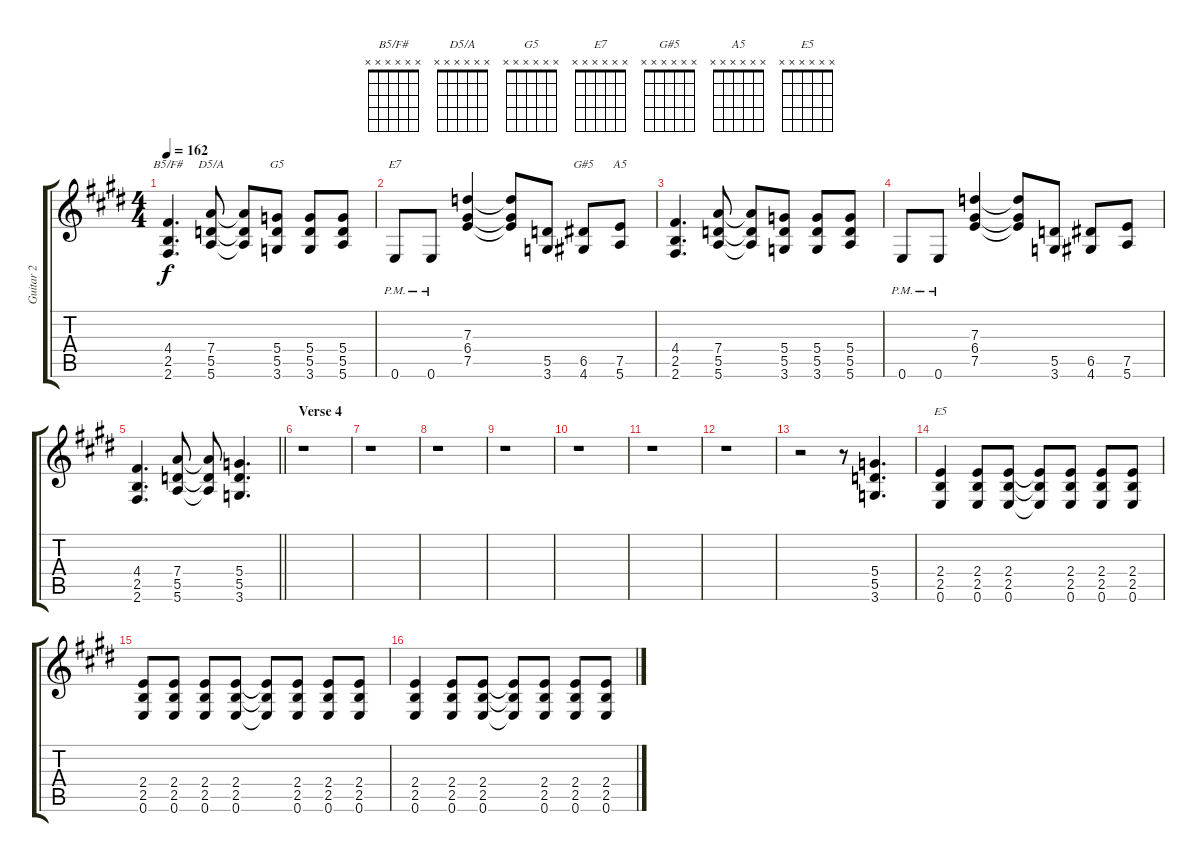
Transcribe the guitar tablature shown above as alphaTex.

\track ("Guitar 2" "Guitar 2") {instrument distortionguitar}
\staff {score tabs}
\tuning (E4 B3 G3 D3 A2 E2) {hide}
\chord ("B5/F#" x x x x x x)
\chord ("D5/A" x x x x x x)
\chord ("G5" x x x x x x)
\chord ("E7" x x x x x x)
\chord ("G#5" x x x x x x)
\chord ("A5" x x x x x x)
\chord ("E5" x x x x x x)
\ts (4 4)
\tempo 162
\clef g2
\ks e
(4.4 2.5 2.6).4{d ch "B5/F#" dy f} (7.4 5.5 5.6).8{ch "D5/A"} (7.4{t} 5.5{t} 5.6{t}).8 (5.4 5.5 3.6).8{ch "G5"} (5.4 5.5 3.6).8 (5.4 5.5 5.6).8 |
0.6{pm}.8{ch "E7"} 0.6{pm}.8 (7.3 6.4 7.5).4 (7.3{t} 6.4{t} 7.5{t}).8 (5.5 3.6).8 (6.5 4.6).8{ch "G#5"} (7.5 5.6).8{ch "A5"} |
(4.4 2.5 2.6).4{d} (7.4 5.5 5.6).8 (7.4{t} 5.5{t} 5.6{t}).8 (5.4 5.5 3.6).8 (5.4 5.5 3.6).8 (5.4 5.5 5.6).8 |
0.6{pm}.8 0.6{pm}.8 (7.3 6.4 7.5).4 (7.3{t} 6.4{t} 7.5{t}).8 (5.5 3.6).8 (6.5 4.6).8 (7.5 5.6).8 |
\barLineRight lightlight
(4.4 2.5 2.6).4{d} (7.4 5.5 5.6).8 (7.4{t} 5.5{t} 5.6{t}).8 (5.4 5.5 3.6).4{d} |
\section ("" "Verse 4")
r.1 |
r.1 |
r.1 |
r.1 |
r.1 |
r.1 |
r.1 |
r.2 r.8 (5.4 5.5 3.6).4{d} |
(2.4 2.5 0.6).4{ch "E5"} (2.4 2.5 0.6).8 (2.4 2.5 0.6).8 (2.4{t} 2.5{t} 0.6{t}).8 (2.4 2.5 0.6).8 (2.4 2.5 0.6).8 (2.4 2.5 0.6).8 |
(2.4 2.5 0.6).8 (2.4 2.5 0.6).8 (2.4 2.5 0.6).8 (2.4 2.5 0.6).8 (2.4{t} 2.5{t} 0.6{t}).8 (2.4 2.5 0.6).8 (2.4 2.5 0.6).8 (2.4 2.5 0.6).8 |
(2.4 2.5 0.6).4 (2.4 2.5 0.6).8 (2.4 2.5 0.6).8 (2.4{t} 2.5{t} 0.6{t}).8 (2.4 2.5 0.6).8 (2.4 2.5 0.6).8 (2.4 2.5 0.6).8
